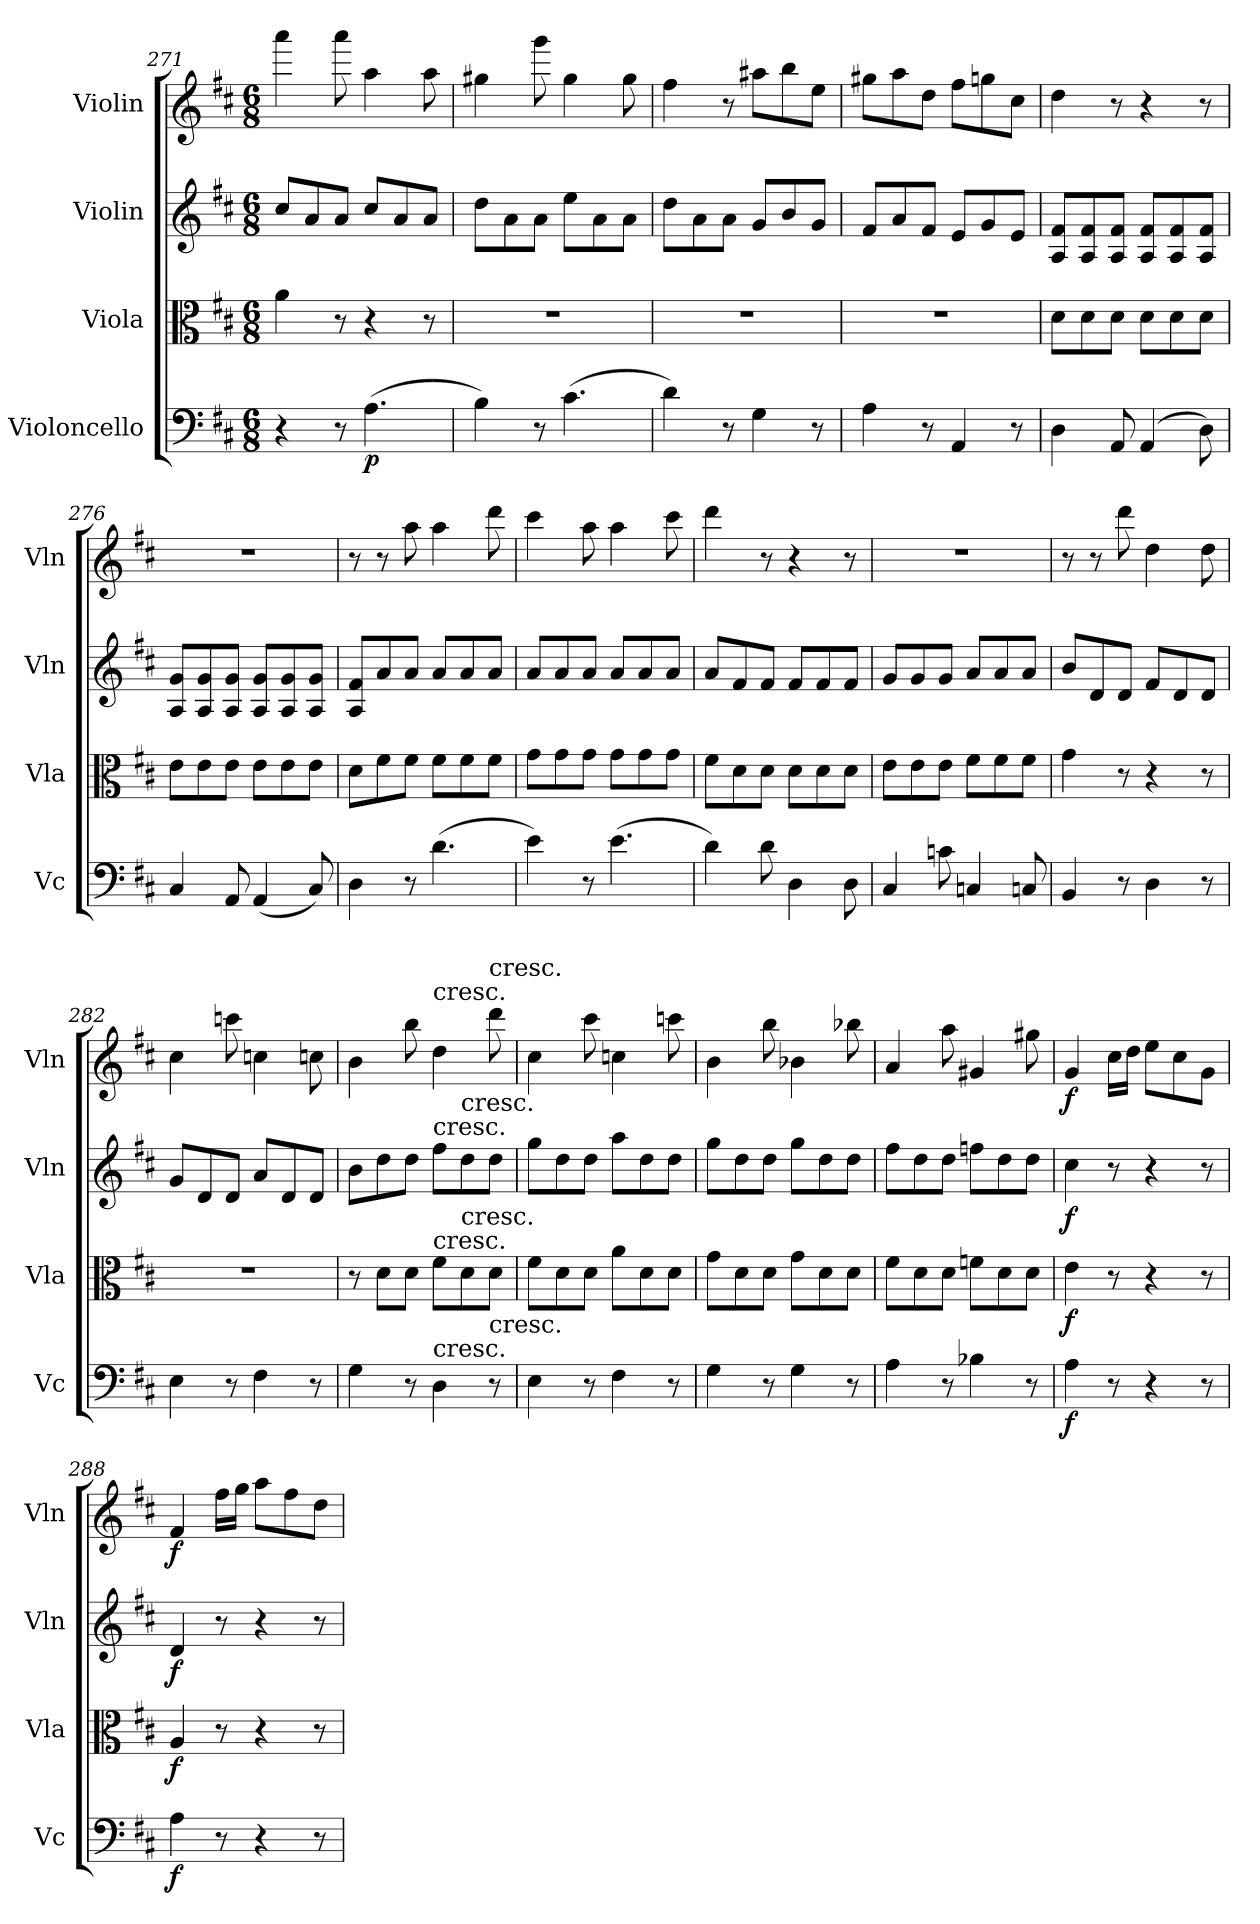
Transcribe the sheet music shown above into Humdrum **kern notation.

**kern	**dynam	**kern	**dynam	**kern	**dynam	**kern	**dynam
*part4	*part4	*part3	*part3	*part2	*part2	*part1	*part1
*staff4	*staff4	*staff3	*staff3	*staff2	*staff2	*staff1	*staff1
*I"Violoncello	*	*I"Viola	*	*I"Violin	*	*I"Violin	*
*I'Vc	*	*I'Vla	*	*I'Vln	*	*I'Vln	*
*clefF4	*	*clefC3	*	*clefG2	*	*clefG2	*
*k[f#c#]	*	*k[f#c#]	*	*k[f#c#]	*	*k[f#c#]	*
*D:	*	*D:	*	*D:	*	*D:	*
*M6/8	*	*M6/8	*	*M6/8	*	*M6/8	*
=271	=271	=271	=271	=271	=271	=271	=271
4r	.	4a\	.	8cc#/L	.	4aaa\	.
.	.	.	.	8a/	.	.	.
8r	.	8r	.	8a/J	.	8aaa\	.
(4.A\	p	4r	.	8cc#/L	.	4aa\	.
.	.	.	.	8a/	.	.	.
.	.	8r	.	8a/J	.	8aa\	.
=272	=272	=272	=272	=272	=272	=272	=272
4B\)	.	2.r	.	8dd\L	.	4gg#X\	.
.	.	.	.	8a\	.	.	.
8r	.	.	.	8a\J	.	8ggg\	.
(4.c#\	.	.	.	8ee\L	.	4gg#\	.
.	.	.	.	8a\	.	.	.
.	.	.	.	8a\J	.	8gg#\	.
=273	=273	=273	=273	=273	=273	=273	=273
4d\)	.	2.r	.	8dd\L	.	4ff#\	.
.	.	.	.	8a\	.	.	.
8r	.	.	.	8a\J	.	8r	.
4G\	.	.	.	8g/L	.	8aa#X\L	.
.	.	.	.	8b/	.	8bb\	.
8r	.	.	.	8g/J	.	8ee\J	.
=274	=274	=274	=274	=274	=274	=274	=274
4A\	.	2.r	.	8f#/L	.	8gg#X\L	.
.	.	.	.	8a/	.	8aa\	.
8r	.	.	.	8f#/J	.	8dd\J	.
4AA/	.	.	.	8e/L	.	8ff#\L	.
.	.	.	.	8g/	.	8ggn\	.
8r	.	.	.	8e/J	.	8cc#\J	.
=275	=275	=275	=275	=275	=275	=275	=275
4D\	.	8d\L	.	8A/ 8f#/L	.	4dd\	.
.	.	8d\	.	8A/ 8f#/	.	.	.
8AA/	.	8d\J	.	8A/ 8f#/J	.	8r	.
(4AA/	.	8d\L	.	8A/ 8f#/L	.	4r	.
.	.	8d\	.	8A/ 8f#/	.	.	.
8D\)	.	8d\J	.	8A/ 8f#/J	.	8r	.
=276	=276	=276	=276	=276	=276	=276	=276
4C#/	.	8e\L	.	8A/ 8g/L	.	2.r	.
.	.	8e\	.	8A/ 8g/	.	.	.
8AA/	.	8e\J	.	8A/ 8g/J	.	.	.
(4AA/	.	8e\L	.	8A/ 8g/L	.	.	.
.	.	8e\	.	8A/ 8g/	.	.	.
8C#/)	.	8e\J	.	8A/ 8g/J	.	.	.
=277	=277	=277	=277	=277	=277	=277	=277
4D\	.	8d\L	.	8A/ 8f#/L	.	8r	.
.	.	8f#\	.	8a/	.	8r	.
8r	.	8f#\J	.	8a/J	.	8aa\	.
(4.d\	.	8f#\L	.	8a/L	.	4aa\	.
.	.	8f#\	.	8a/	.	.	.
.	.	8f#\J	.	8a/J	.	8ddd\	.
=278	=278	=278	=278	=278	=278	=278	=278
4e\)	.	8g\L	.	8a/L	.	4ccc#\	.
.	.	8g\	.	8a/	.	.	.
8r	.	8g\J	.	8a/J	.	8aa\	.
(4.e\	.	8g\L	.	8a/L	.	4aa\	.
.	.	8g\	.	8a/	.	.	.
.	.	8g\J	.	8a/J	.	8ccc#\	.
=279	=279	=279	=279	=279	=279	=279	=279
4d\)	.	8f#\L	.	8a/L	.	4ddd\	.
.	.	8d\	.	8f#/	.	.	.
8d\	.	8d\J	.	8f#/J	.	8r	.
4D\	.	8d\L	.	8f#/L	.	4r	.
.	.	8d\	.	8f#/	.	.	.
8D\	.	8d\J	.	8f#/J	.	8r	.
=280	=280	=280	=280	=280	=280	=280	=280
4C#/	.	8e\L	.	8g/L	.	2.r	.
.	.	8e\	.	8g/	.	.	.
8cn\	.	8e\J	.	8g/J	.	.	.
4Cn/	.	8f#\L	.	8a/L	.	.	.
.	.	8f#\	.	8a/	.	.	.
8Cn/	.	8f#\J	.	8a/J	.	.	.
=281	=281	=281	=281	=281	=281	=281	=281
4BB/	.	4g\	.	8b/L	.	8r	.
.	.	.	.	8d/	.	8r	.
8r	.	8r	.	8d/J	.	8ddd\	.
4D\	.	4r	.	8f#/L	.	4dd\	.
.	.	.	.	8d/	.	.	.
8r	.	8r	.	8d/J	.	8dd\	.
=282	=282	=282	=282	=282	=282	=282	=282
4E\	.	2.r	.	8g/L	.	4cc#\	.
.	.	.	.	8d/	.	.	.
8r	.	.	.	8d/J	.	8cccn\	.
4F#\	.	.	.	8a/L	.	4ccn\	.
.	.	.	.	8d/	.	.	.
8r	.	.	.	8d/J	.	8ccn\	.
=283	=283	=283	=283	=283	=283	=283	=283
4G\	.	8r	.	8b\L	.	4b\	.
.	.	8d\L	.	8dd\	.	.	.
8r	.	8d\J	.	8dd\J	.	8bb\	.
!	!	!	!	!	!	!LO:TX:t=cresc.	!
!	!	!	!	!LO:TX:t=cresc.	!	!	!
!	!	!LO:TX:t=cresc.	!	!	!	!	!
!LO:TX:t=cresc.	!	!	!	!	!	!	!
4D\	.	8f#\L	.	8ff#\L	.	4dd\	.
!	!	!	!	!LO:TX:t=cresc.	!	!	!
!	!	!LO:TX:t=cresc.	!	!	!	!	!
.	.	8d\	.	8dd\	.	.	.
!	!	!	!	!	!	!LO:TX:t=cresc.	!
!LO:TX:t=cresc.	!	!	!	!	!	!	!
8r	.	8d\J	.	8dd\J	.	8ddd\	.
=284	=284	=284	=284	=284	=284	=284	=284
4E\	.	8f#\L	.	8gg\L	.	4cc#\	.
.	.	8d\	.	8dd\	.	.	.
8r	.	8d\J	.	8dd\J	.	8ccc#\	.
4F#\	.	8a\L	.	8aa\L	.	4ccn\	.
.	.	8d\	.	8dd\	.	.	.
8r	.	8d\J	.	8dd\J	.	8cccn\	.
=285	=285	=285	=285	=285	=285	=285	=285
4G\	.	8g\L	.	8gg\L	.	4b\	.
.	.	8d\	.	8dd\	.	.	.
8r	.	8d\J	.	8dd\J	.	8bb\	.
4G\	.	8g\L	.	8gg\L	.	4b-X\	.
.	.	8d\	.	8dd\	.	.	.
8r	.	8d\J	.	8dd\J	.	8bb-X\	.
=286	=286	=286	=286	=286	=286	=286	=286
4A\	.	8f#\L	.	8ff#\L	.	4a/	.
.	.	8d\	.	8dd\	.	.	.
8r	.	8d\J	.	8dd\J	.	8aa\	.
4B-X\	.	8fn\L	.	8ffn\L	.	4g#X/	.
.	.	8d\	.	8dd\	.	.	.
8r	.	8d\J	.	8dd\J	.	8gg#X\	.
=287	=287	=287	=287	=287	=287	=287	=287
4A\	f	4e\	f	4cc#\	f	4g/	f
8r	.	8r	.	8r	.	16cc#\LL	.
.	.	.	.	.	.	16dd\JJ	.
4r	.	4r	.	4r	.	8ee\L	.
.	.	.	.	.	.	8cc#\	.
8r	.	8r	.	8r	.	8g\J	.
=288	=288	=288	=288	=288	=288	=288	=288
4A\	f	4A/	f	4d/	f	4f#/	f
8r	.	8r	.	8r	.	16ff#\LL	.
.	.	.	.	.	.	16gg\JJ	.
4r	.	4r	.	4r	.	8aa\L	.
.	.	.	.	.	.	8ff#\	.
8r	.	8r	.	8r	.	8dd\J	.
=	=	=	=	=	=	=	=
*-	*-	*-	*-	*-	*-	*-	*-
